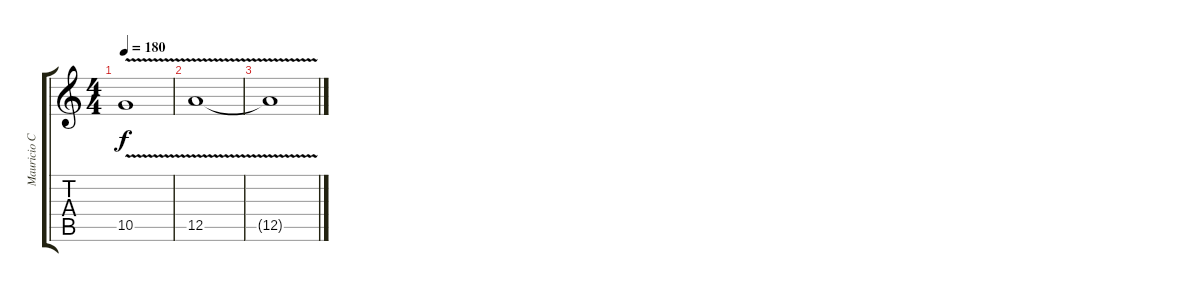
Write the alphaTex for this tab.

\track ("Mauricio Calle" "Mauricio C") {instrument distortionguitar}
\staff {score tabs}
\tuning (E4 B3 G3 D3 A2 E2) {hide}
\ts (4 4)
\tempo 180
\clef g2
\ks c
10.5{v}.1{dy f} |
12.5{v}.1 |
12.5{t}.1
